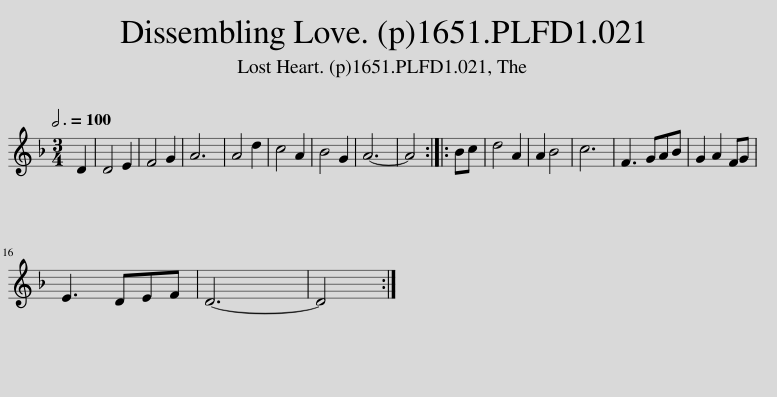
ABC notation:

X:1
L:1/8
Q:3/4=100
M:3/4
I:linebreak $
K:Dmin
V:1 treble
V:1
 D2 | D4 E2 | F4 G2 | A6 | A4 d2 | %5
 c4 A2 | B4 G2 | A6- | A4 :: Bc | %10
 d4 A2 | A2 B4 | c6 | F3 GAB | G2 A2 FG |$ %15
 E3 DEF | D6- | D4 :| %18
